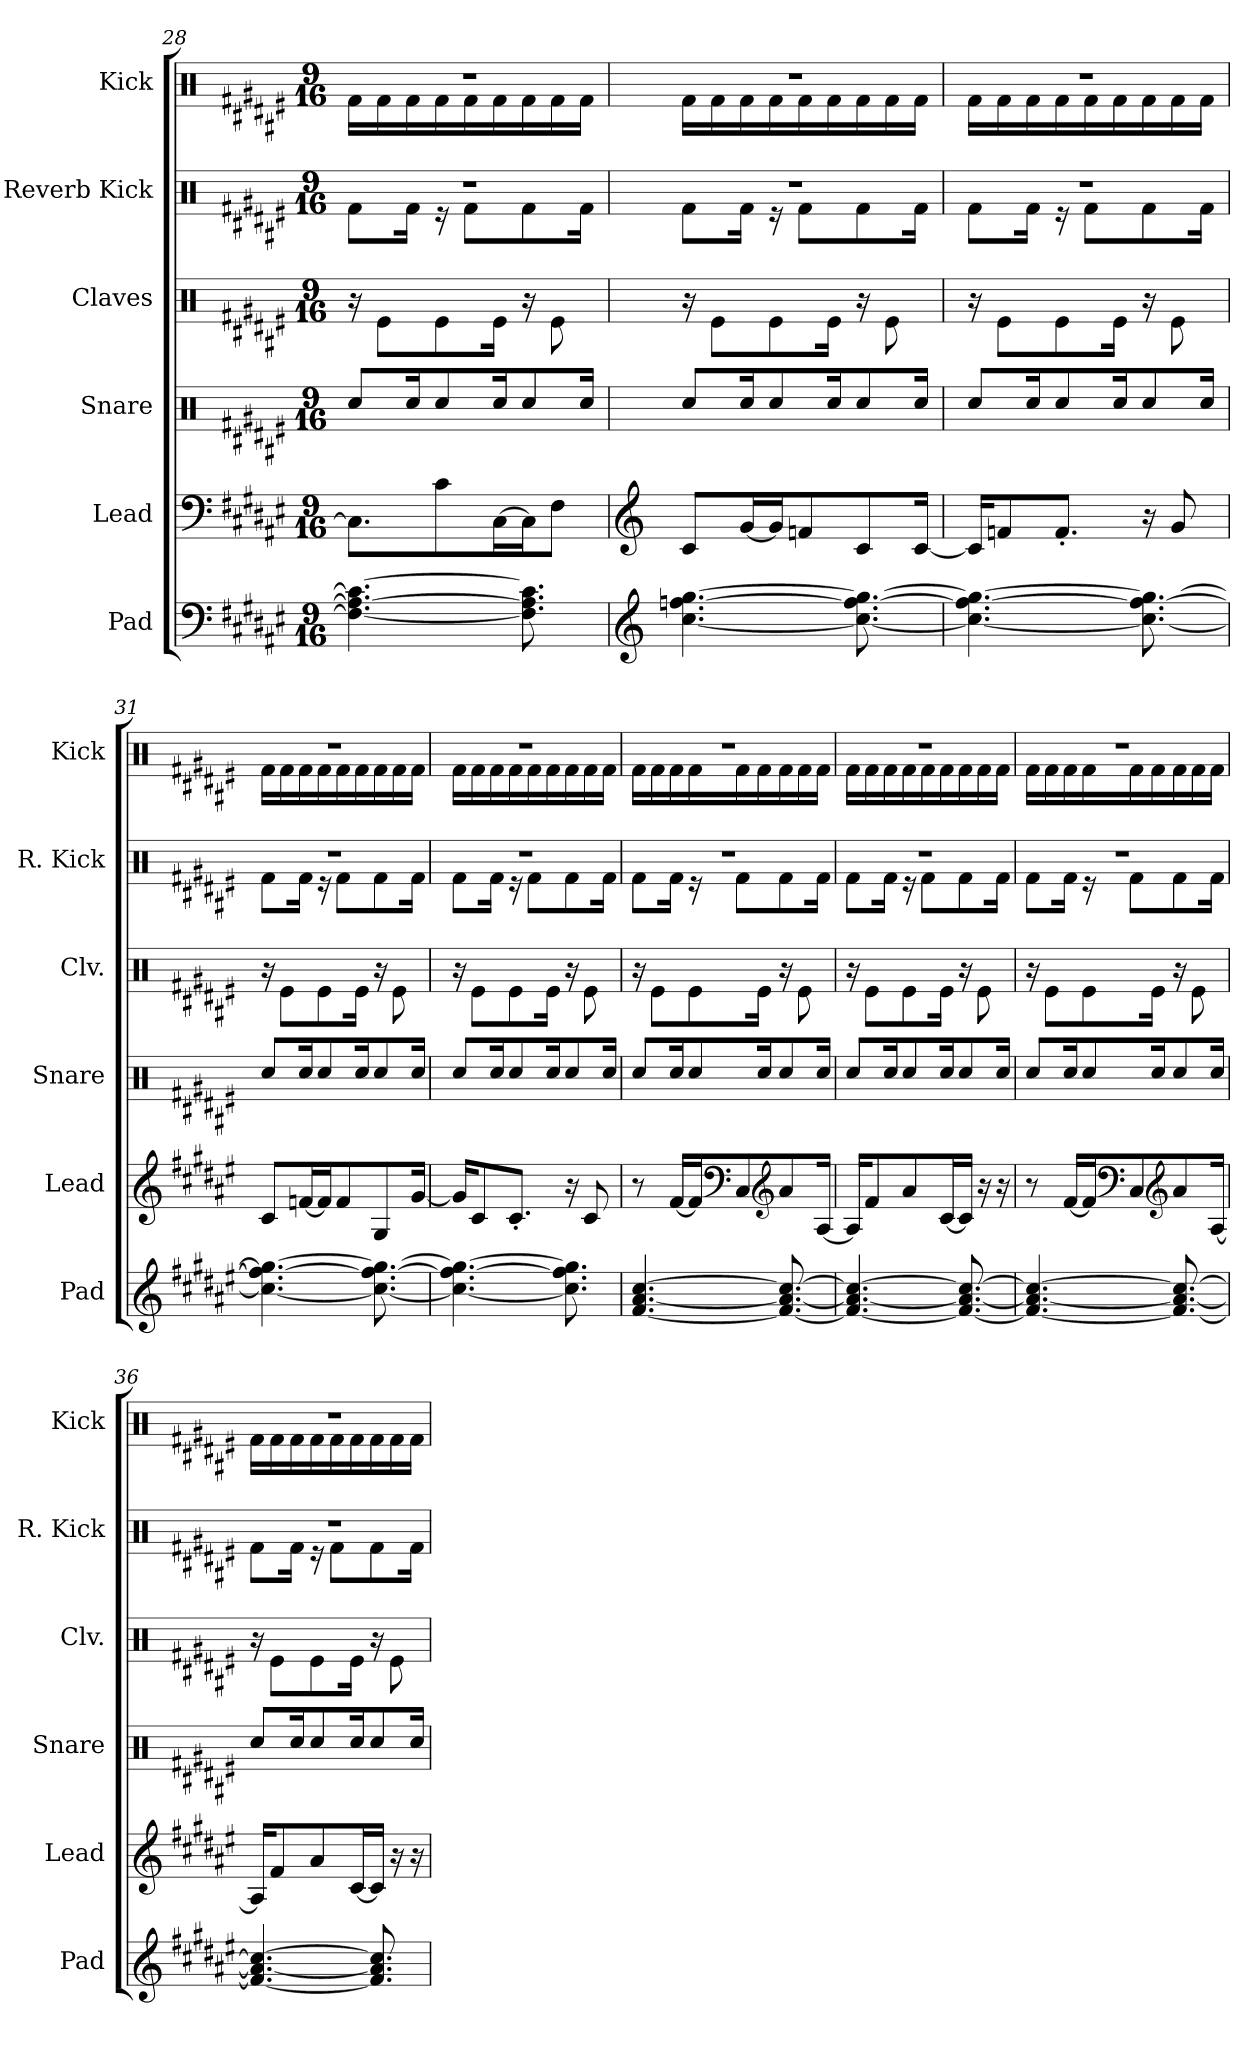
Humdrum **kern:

**kern	**kern	**kern	**kern	**kern	**kern
*part6	*part5	*part4	*part3	*part2	*part1
*staff6	*staff5	*staff4	*staff3	*staff2	*staff1
*I"Pad	*I"Lead	*I"Snare	*I"Claves	*I"Reverb Kick	*I"Kick
*I'Pad	*I'Lead	*I'Snare	*I'Clv.	*I'R. Kick	*I'Kick
!!LO:LB:g=z
*clefF4	*clefF4	*clefX	*clefX	*clefX	*clefX
*k[f#c#g#d#a#e#]	*k[f#c#g#d#a#e#]	*k[f#c#g#d#a#e#]	*k[f#c#g#d#a#e#]	*k[f#c#g#d#a#e#]	*k[f#c#g#d#a#e#]
*M9/16	*M9/16	*M9/16	*M9/16	*M9/16	*M9/16
=28	=28	=28	=28	=28	=28
*	*	*	*	*^	*^
4.F#\_ 4.A#\_ 4.c#\_	8.C#\L]	8Rcc/L	16r	16%9r	8Rf\L	16%9r	16Rf\LL
.	.	.	8Re\L	.	.	.	16Rf\
.	.	16Rcc/K	.	.	16Rf\Jk	.	16Rf\
.	8c#\	8Rcc/	8Re\	.	16r	.	16Rf\
.	.	.	.	.	8Rf\L	.	16Rf\
.	[16C#\L	16Rcc/K	16Re\Jk	.	.	.	16Rf\
8.F#\] 8.A#\] 8.c#\]	16C#\J]	8Rcc/	16r	.	8Rf\	.	16Rf\
.	8F#\J	.	8Re\	.	.	.	16Rf\
.	.	16Rcc/Jk	.	.	16Rf\Jk	.	16Rf\JJ
=29	=29	=29	=29	=29	=29	=29	=29
*clefG2	*clefG2	*	*	*	*	*	*
[4.cc#\ [4.ffn\ [4.gg#\	8c#/L	8Rcc/L	16r	16%9r	8Rf\L	16%9r	16Rf\LL
.	.	.	8Re\L	.	.	.	16Rf\
.	[16g#/L	16Rcc/K	.	.	16Rf\Jk	.	16Rf\
.	16g#/J]	8Rcc/	8Re\	.	16r	.	16Rf\
.	8fn/	.	.	.	8Rf\L	.	16Rf\
.	.	16Rcc/K	16Re\Jk	.	.	.	16Rf\
8.cc#\_ 8.ff\_ 8.gg#\_	8c#/	8Rcc/	16r	.	8Rf\	.	16Rf\
.	.	.	8Re\	.	.	.	16Rf\
.	[16c#/Jk	16Rcc/Jk	.	.	16Rf\Jk	.	16Rf\JJ
=30	=30	=30	=30	=30	=30	=30	=30
4.cc#\_ 4.ff\_ 4.gg#\_	16c#/KL]	8Rcc/L	16r	16%9r	8Rf\L	16%9r	16Rf\LL
.	8fn/	.	8Re\L	.	.	.	16Rf\
.	.	16Rcc/K	.	.	16Rf\Jk	.	16Rf\
.	8.f'/J	8Rcc/	8Re\	.	16r	.	16Rf\
.	.	.	.	.	8Rf\L	.	16Rf\
.	.	16Rcc/K	16Re\Jk	.	.	.	16Rf\
8.cc#\_ 8.ff\_ 8.gg#\_	16r	8Rcc/	16r	.	8Rf\	.	16Rf\
.	8g#/	.	8Re\	.	.	.	16Rf\
.	.	16Rcc/Jk	.	.	16Rf\Jk	.	16Rf\JJ
=31	=31	=31	=31	=31	=31	=31	=31
4.cc#\_ 4.ff\_ 4.gg#\_	8c#/L	8Rcc/L	16r	16%9r	8Rf\L	16%9r	16Rf\LL
.	.	.	8Re\L	.	.	.	16Rf\
.	[16fn/L	16Rcc/K	.	.	16Rf\Jk	.	16Rf\
.	16f/J]	8Rcc/	8Re\	.	16r	.	16Rf\
.	8f/	.	.	.	8Rf\L	.	16Rf\
.	.	16Rcc/K	16Re\Jk	.	.	.	16Rf\
8.cc#\_ 8.ff\_ 8.gg#\_	8G#/	8Rcc/	16r	.	8Rf\	.	16Rf\
.	.	.	8Re\	.	.	.	16Rf\
.	[16g#/Jk	16Rcc/Jk	.	.	16Rf\Jk	.	16Rf\JJ
!!LO:PB:g=z	!!
=32	=32	=32	=32	=32	=32	=32	=32
4.cc#\_ 4.ff\_ 4.gg#\_	16g#/KL]	8Rcc/L	16r	16%9r	8Rf\L	16%9r	16Rf\LL
.	8c#/	.	8Re\L	.	.	.	16Rf\
.	.	16Rcc/K	.	.	16Rf\Jk	.	16Rf\
.	8.c#'/J	8Rcc/	8Re\	.	16r	.	16Rf\
.	.	.	.	.	8Rf\L	.	16Rf\
.	.	16Rcc/K	16Re\Jk	.	.	.	16Rf\
8.cc#\] 8.ff\] 8.gg#\]	16r	8Rcc/	16r	.	8Rf\	.	16Rf\
.	8c#/	.	8Re\	.	.	.	16Rf\
.	.	16Rcc/Jk	.	.	16Rf\Jk	.	16Rf\JJ
=33	=33	=33	=33	=33	=33	=33	=33
[4.f#/ [4.a#/ [4.cc#/	8r	8Rcc/L	16r	16%9r	8Rf\L	16%9r	16Rf\LL
.	.	.	8Re\L	.	.	.	16Rf\
.	[16f#/LL	16Rcc/K	.	.	16Rf\Jk	.	16Rf\
.	16f#/J]	8Rcc/	8Re\	.	16r	.	16Rf\
*	*clefF4	*	*	*	*	*	*
.	8C#/	.	.	.	8Rf\L	.	16Rf\
.	.	16Rcc/K	16Re\Jk	.	.	.	16Rf\
*	*clefG2	*	*	*	*	*	*
8.f#/_ 8.a#/_ 8.cc#/_	8a#/	8Rcc/	16r	.	8Rf\	.	16Rf\
.	.	.	8Re\	.	.	.	16Rf\
.	[16A#/Jk	16Rcc/Jk	.	.	16Rf\Jk	.	16Rf\JJ
=34	=34	=34	=34	=34	=34	=34	=34
4.f#/_ 4.a#/_ 4.cc#/_	16A#/KL]	8Rcc/L	16r	16%9r	8Rf\L	16%9r	16Rf\LL
.	8f#/	.	8Re\L	.	.	.	16Rf\
.	.	16Rcc/K	.	.	16Rf\Jk	.	16Rf\
.	8a#/	8Rcc/	8Re\	.	16r	.	16Rf\
.	.	.	.	.	8Rf\L	.	16Rf\
.	[16c#/L	16Rcc/K	16Re\Jk	.	.	.	16Rf\
8.f#/_ 8.a#/_ 8.cc#/_	16c#/JJ]	8Rcc/	16r	.	8Rf\	.	16Rf\
.	16r	.	8Re\	.	.	.	16Rf\
.	16r	16Rcc/Jk	.	.	16Rf\Jk	.	16Rf\JJ
!!LO:LB:g=z	!!
=35	=35	=35	=35	=35	=35	=35	=35
4.f#/_ 4.a#/_ 4.cc#/_	8r	8Rcc/L	16r	16%9r	8Rf\L	16%9r	16Rf\LL
.	.	.	8Re\L	.	.	.	16Rf\
.	[16f#/LL	16Rcc/K	.	.	16Rf\Jk	.	16Rf\
.	16f#/J]	8Rcc/	8Re\	.	16r	.	16Rf\
*	*clefF4	*	*	*	*	*	*
.	8C#/	.	.	.	8Rf\L	.	16Rf\
.	.	16Rcc/K	16Re\Jk	.	.	.	16Rf\
*	*clefG2	*	*	*	*	*	*
8.f#/_ 8.a#/_ 8.cc#/_	8a#/	8Rcc/	16r	.	8Rf\	.	16Rf\
.	.	.	8Re\	.	.	.	16Rf\
.	[16A#/Jk	16Rcc/Jk	.	.	16Rf\Jk	.	16Rf\JJ
=36	=36	=36	=36	=36	=36	=36	=36
4.f#/_ 4.a#/_ 4.cc#/_	16A#/KL]	8Rcc/L	16r	16%9r	8Rf\L	16%9r	16Rf\LL
.	8f#/	.	8Re\L	.	.	.	16Rf\
.	.	16Rcc/K	.	.	16Rf\Jk	.	16Rf\
.	8a#/	8Rcc/	8Re\	.	16r	.	16Rf\
.	.	.	.	.	8Rf\L	.	16Rf\
.	[16c#/L	16Rcc/K	16Re\Jk	.	.	.	16Rf\
8.f#/] 8.a#/] 8.cc#/]	16c#/JJ]	8Rcc/	16r	.	8Rf\	.	16Rf\
.	16r	.	8Re\	.	.	.	16Rf\
.	16r	16Rcc/Jk	.	.	16Rf\Jk	.	16Rf\JJ
*	*	*	*	*v	*v	*	*
*	*	*	*	*	*v	*v
=	=	=	=	=	=
*-	*-	*-	*-	*-	*-
